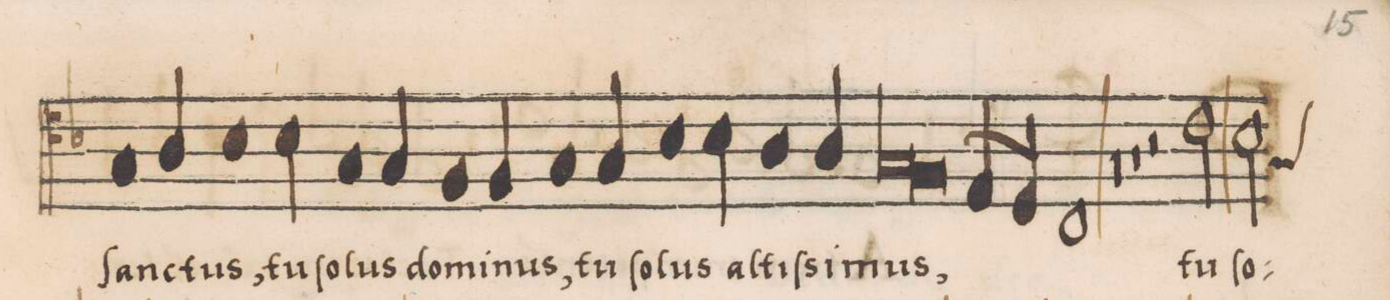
**kern	**text
*I"TENOR	*
*clefC4	*
*k[b-]	*
*met(C|)	*
*M3/2	*
1G/	San-
2A/	-ctus,
1B-\	tu
2B-\	ſo-
=94-	=94-
1G/	-lus
2G/	do-
1F/	-mi-
2F/	-nus,
=95-	=95-
1G/	tu
2G/	ſo-
1B-\	-lus
2B-\	al-
=96-	=96-
1A\	-tiſ-
2A/	-si-
*Xcol	*
1.G/	-mus,
=97-	=97-
*col	*
2.F/	.
8E/L	.
8D/J	.
1C/	.
*Xcol	*
=98-	=98-
0r	.
=99-	=99-
1r	.
2r	.
2c\	tu
=100-	=100-
*custos:G	*
2B-\	ſo-
*-	*-
